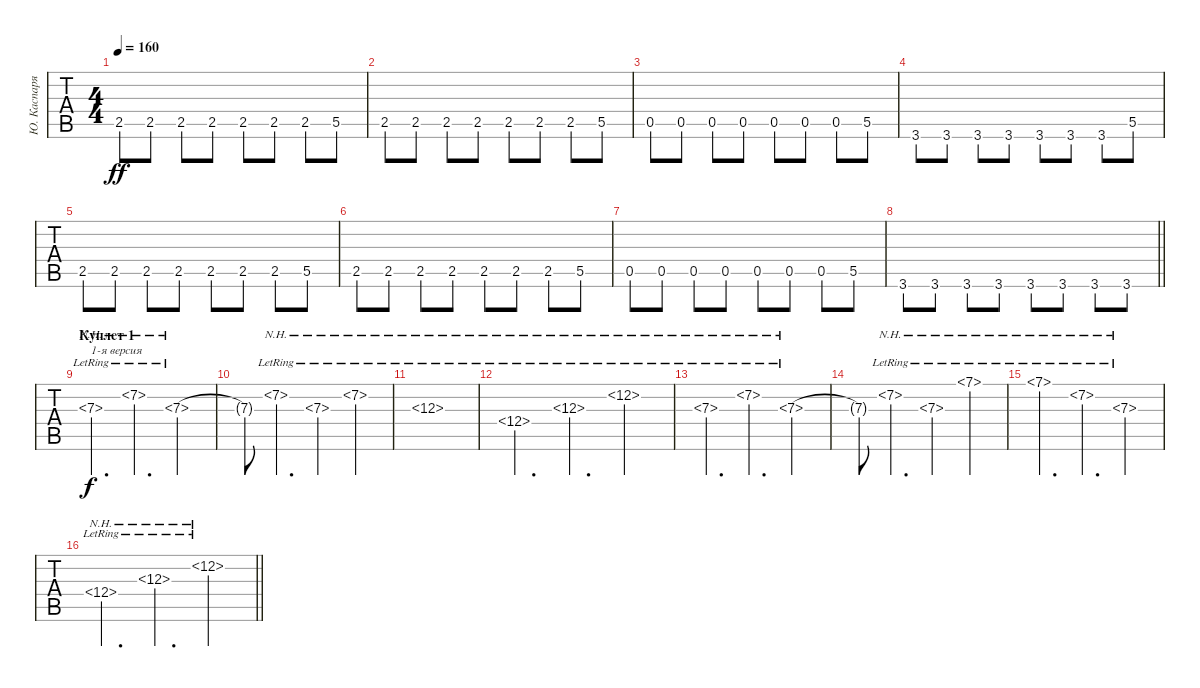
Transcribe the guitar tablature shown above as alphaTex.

\track ("Ю. Каспарян" "Ю. Каспаря") {instrument overdrivenguitar}
\staff {tabs}
\tuning (E4 B3 G3 D3 A2 E2) {hide}
\ts (4 4)
\tempo 160
\clef g2
\ks c
2.5.8{dy ff} 2.5.8 2.5.8 2.5.8 2.5.8 2.5.8 2.5.8 5.5.8 |
2.5.8 2.5.8 2.5.8 2.5.8 2.5.8 2.5.8 2.5.8 5.5.8 |
0.5.8 0.5.8 0.5.8 0.5.8 0.5.8 0.5.8 0.5.8 5.5.8 |
3.6.8 3.6.8 3.6.8 3.6.8 3.6.8 3.6.8 3.6.8 5.5.8 |
2.5.8 2.5.8 2.5.8 2.5.8 2.5.8 2.5.8 2.5.8 5.5.8 |
2.5.8 2.5.8 2.5.8 2.5.8 2.5.8 2.5.8 2.5.8 5.5.8 |
0.5.8 0.5.8 0.5.8 0.5.8 0.5.8 0.5.8 0.5.8 5.5.8 |
\barLineRight lightlight
3.6.8 3.6.8 3.6.8 3.6.8 3.6.8 3.6.8 3.6.8 3.6.8 |
\section ("" "Куплет 1")
7.3{nh lr}.4{d txt "1-я версия" dy f instrument electricguitarclean} 7.2{nh lr}.4{d} 7.3{nh lr}.4 |
7.3{t}.8 7.2{nh lr}.4{d} 7.3{nh lr}.4 7.2{nh lr}.4 |
12.3{nh lr}.1 |
12.4{nh lr}.4{d} 12.3{nh lr}.4{d} 12.2{nh lr}.4 |
7.3{nh lr}.4{d} 7.2{nh lr}.4{d} 7.3{nh lr}.4 |
7.3{t}.8 7.2{nh lr}.4{d} 7.3{nh lr}.4 7.1{nh lr}.4 |
7.1{nh lr}.4{d} 7.2{nh lr}.4{d} 7.3{nh lr}.4 |
\barLineRight lightlight
12.4{nh lr}.4{d} 12.3{nh lr}.4{d} 12.2{nh lr}.4
